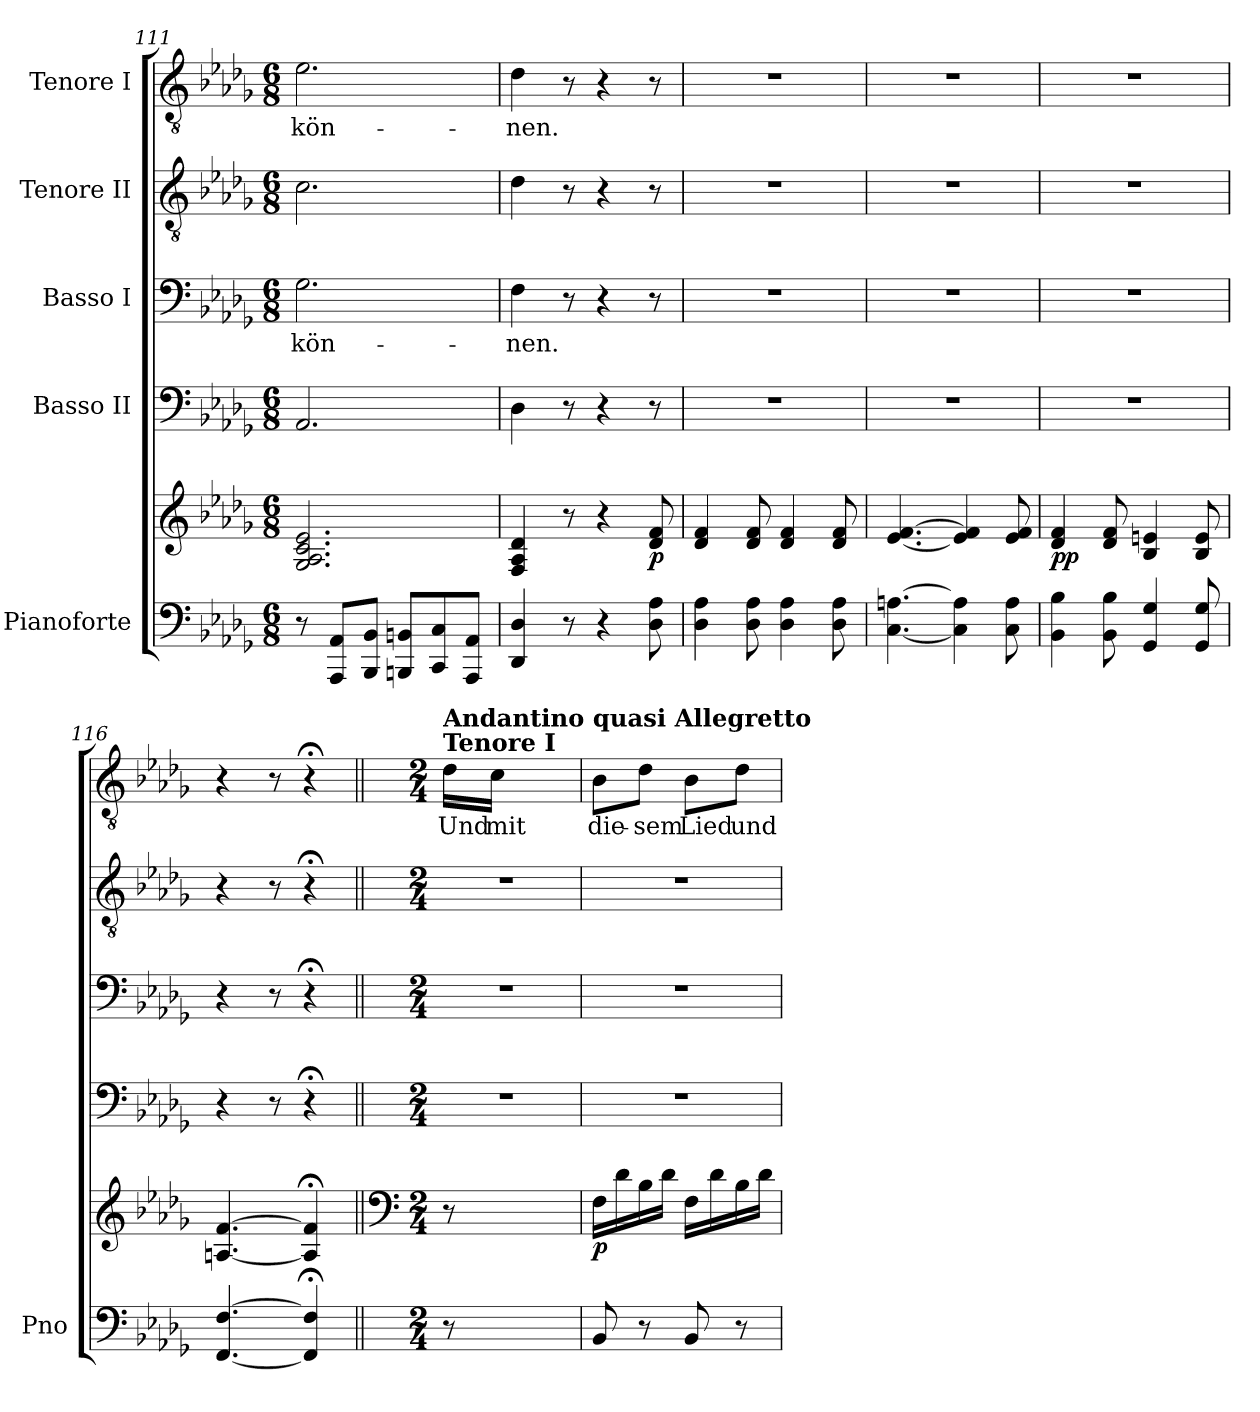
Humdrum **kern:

**kern	**kern	**dynam	**kern	**kern	**text	**kern	**kern	**text
*part5	*part5	*part5	*part4	*part3	*part3	*part2	*part1	*part1
*staff6	*staff5	*staff5/6	*staff4	*staff3	*staff3	*staff2	*staff1	*staff1
*I"Pianoforte	*	*	*I"Basso II	*I"Basso I	*	*I"Tenore II	*I"Tenore I	*
*I'Pno	*	*	*	*	*	*	*	*
*clefF4	*clefG2	*	*clefF4	*clefF4	*	*clefGv2	*clefGv2	*
*k[b-e-a-d-g-]	*k[b-e-a-d-g-]	*	*k[b-e-a-d-g-]	*k[b-e-a-d-g-]	*	*k[b-e-a-d-g-]	*k[b-e-a-d-g-]	*
*M6/8	*M6/8	*	*M6/8	*M6/8	*	*M6/8	*M6/8	*
=111	=111	=111	=111	=111	=111	=111	=111	=111
!	!	!	!	!	!LO:LY:b	!	!	!LO:LY:b
8r	2.G-/ 2.A-/ 2.c/ 2.e-/	.	2.AA-/	2.G-\	kön-	2.c\	2.e-\	kön-
8AAA-/ 8AA-/L	.	.	.	.	.	.	.	.
8BBB-/ 8BB-/J	.	.	.	.	.	.	.	.
8BBBn/ 8BBn/L	.	.	.	.	.	.	.	.
8CC/ 8C/	.	.	.	.	.	.	.	.
8AAA-/ 8AA-/J	.	.	.	.	.	.	.	.
=112	=112	=112	=112	=112	=112	=112	=112	=112
!	!	!	!	!	!LO:LY:b	!	!	!LO:LY:b
4DD-/ 4D-/	4F/ 4A-/ 4d-/	.	4D-\	4F\	-nen.	4d-\	4d-\	-nen.
8r	8r	.	8r	8r	.	8r	8r	.
4r	4r	.	4r	4r	.	4r	4r	.
!	!	!LO:DY:b	!	!	!	!	!	!
8D-\ 8A-\	8d-/ 8f/	p	8r	8r	.	8r	8r	.
=113	=113	=113	=113	=113	=113	=113	=113	=113
4D-\ 4A-\	4d-/ 4f/	.	2.r	2.r	.	2.r	2.r	.
8D-\ 8A-\	8d-/ 8f/	.	.	.	.	.	.	.
4D-\ 4A-\	4d-/ 4f/	.	.	.	.	.	.	.
8D-\ 8A-\	8d-/ 8f/	.	.	.	.	.	.	.
=114	=114	=114	=114	=114	=114	=114	=114	=114
[4.C\ [4.An\	[4.e-/ [4.f/	.	2.r	2.r	.	2.r	2.r	.
4C\] 4A\]	4e-/] 4f/]	.	.	.	.	.	.	.
8C\ 8A\	8e-/ 8f/	.	.	.	.	.	.	.
=115	=115	=115	=115	=115	=115	=115	=115	=115
!	!	!LO:DY:b	!	!	!	!	!	!
4BB-\ 4B-\	4d-/ 4f/	pp	2.r	2.r	.	2.r	2.r	.
8BB-\ 8B-\	8d-/ 8f/	.	.	.	.	.	.	.
4GG-/ 4G-/	4B-/ 4en/	.	.	.	.	.	.	.
8GG-/ 8G-/	8B-/ 8e/	.	.	.	.	.	.	.
=116	=116	=116	=116	=116	=116	=116	=116	=116
[4.FF/ [4.F/	[4.An/ [4.f/	.	4r	4r	.	4r	4r	.
.	.	.	8r	8r	.	8r	8r	.
4FF/]; 4F/];	4A/];< 4f/];<	.	4r;<	4r;<	.	4r;<	4r;<	.
!!LO:LB:g=z
=116X3||	=116X3||	=116X3||	=116X3||	=116X3||	=116X3||	=116X3||	=116X3||	=116X3||
*	*clefF4	*	*	*	*	*	*	*
*M2/4	*M2/4	*	*M2/4	*M2/4	*	*M2/4	*M2/4	*
!	!	!	!	!	!	!	!LO:TX:a:B:t=Tenore I	!
!	!	!	!	!	!	!	!LO:TX:a:B:t=Andantino quasi Allegretto	!
!	!	!	!	!	!	!	!	!LO:LY:b
8r	8r	.	2r	2r	.	2r	16d-\LL	Und
!	!	!	!	!	!	!	!	!LO:LY:b
.	.	.	.	.	.	.	16c\JJ	mit
4.ryy	4.ryy	.	.	.	.	.	4.ryy	.
=117	=117	=117	=117	=117	=117	=117	=117	=117
!	!	!LO:DY:b	!	!	!	!	!	!LO:LY:b
8BB-/	16F\LL	p	2r	2r	.	2r	8B-\L	die-
.	16d-\	.	.	.	.	.	.	.
!	!	!	!	!	!	!	!	!LO:LY:b
8r	16B-\	.	.	.	.	.	8d-\J	-sem
.	16d-\JJ	.	.	.	.	.	.	.
!	!	!	!	!	!	!	!	!LO:LY:b
8BB-/	16F\LL	.	.	.	.	.	8B-\L	Lied
.	16d-\	.	.	.	.	.	.	.
!	!	!	!	!	!	!	!	!LO:LY:b
8r	16B-\	.	.	.	.	.	8d-\J	und
.	16d-\JJ	.	.	.	.	.	.	.
=	=	=	=	=	=	=	=	=
*-	*-	*-	*-	*-	*-	*-	*-	*-
